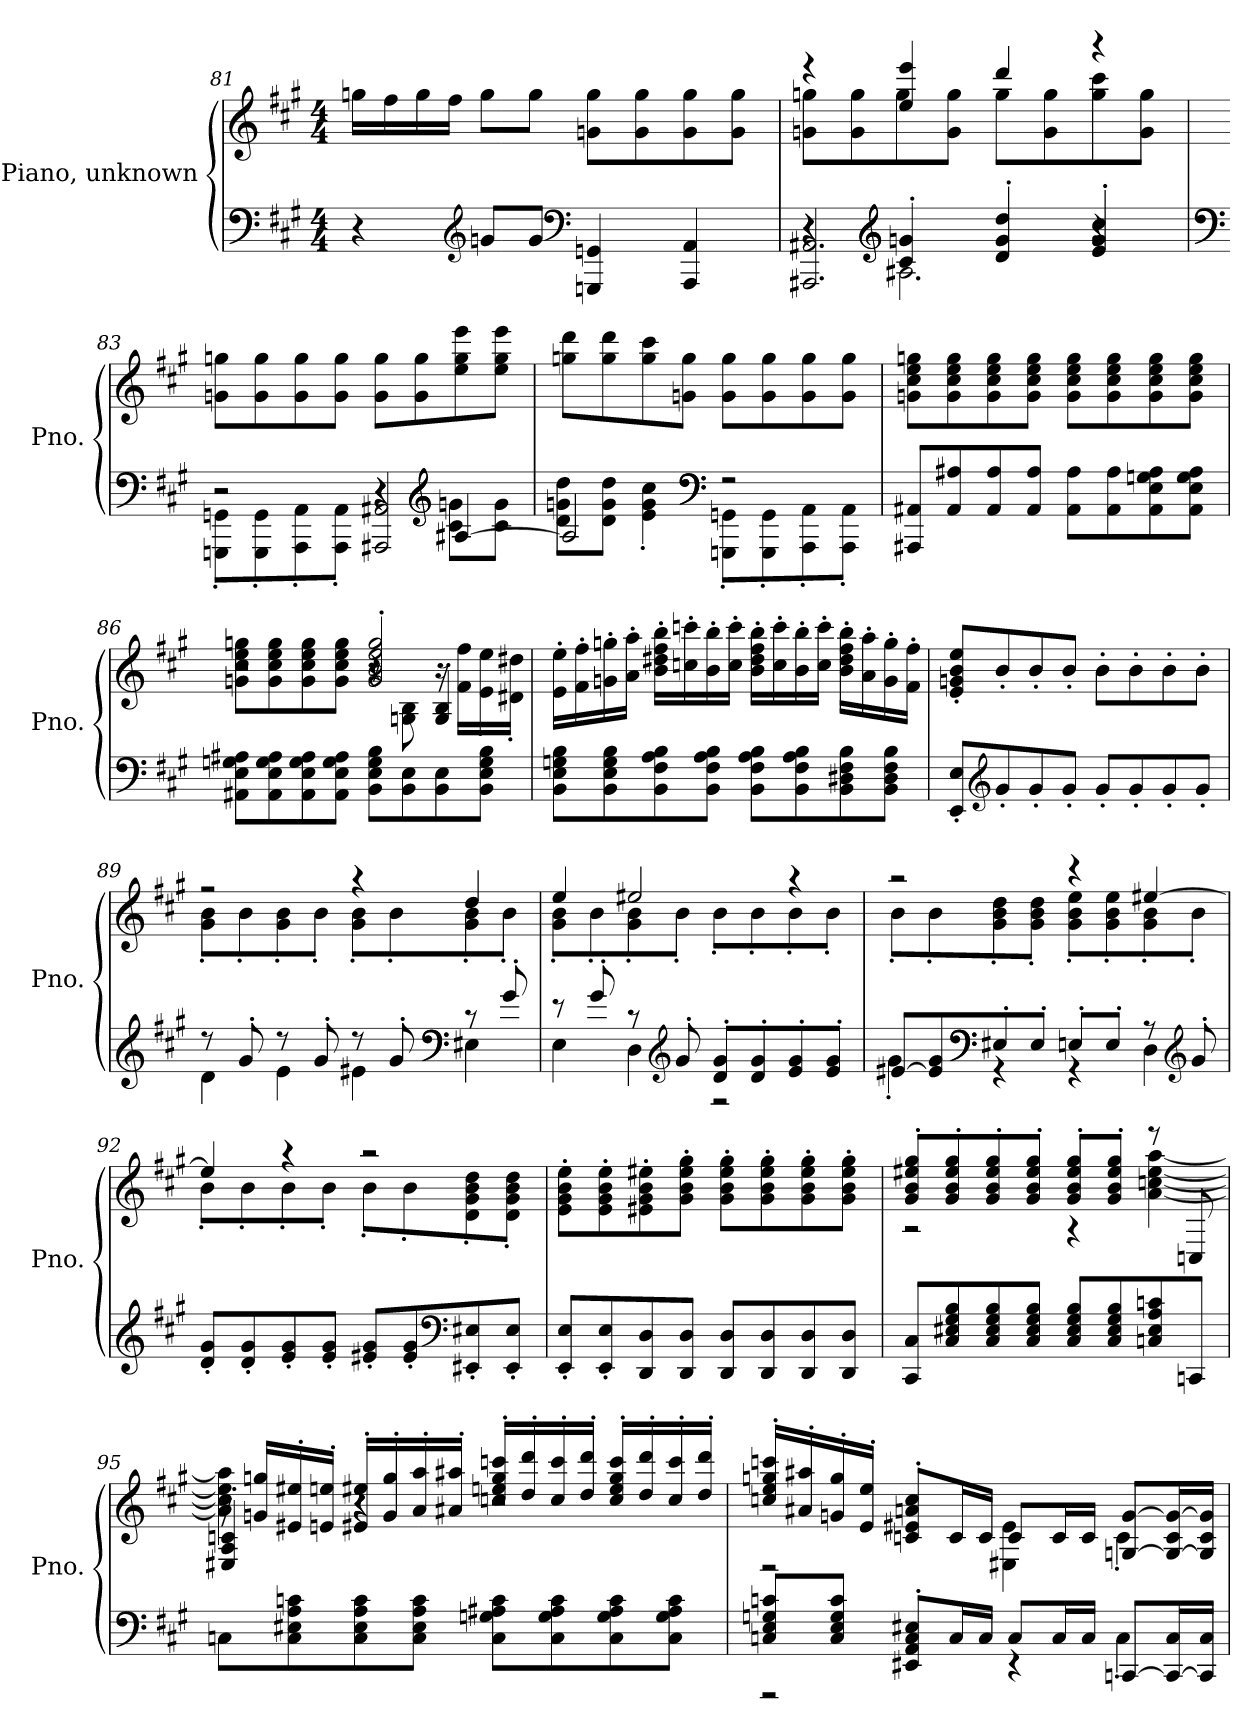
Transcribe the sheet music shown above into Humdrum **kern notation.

**kern	**kern
*part1	*part1
*staff2	*staff1
*I"Piano, unknown	*
*I'Pno.	*
*clefF4	*clefG2
*k[f#c#g#]	*k[f#c#g#]
*M4/4	*M4/4
=81	=81
4r	16ggn\LL
.	16ff#\
.	16gg\
.	16ff#\JJ
*clefG2	*
8gn/L	8gg\L
8g/J	8gg\J
*clefF4	*
4GGGn/ 4GGn/	8gn\ 8gg\L
.	8g\ 8gg\
4AAA/ 4AA/	8g\ 8gg\
.	8g\ 8gg\J
=82	=82
*^	*^
*	*^	*	*
4r	4r	2.AAA#X/ 2.AA#X/	4r	8gn\ 8ggn\L
.	.	.	.	8g\ 8gg\
*clefG2	*	*	*	*
4c#/' 4gn/'	2.A#X\	.	4ee/ 4eee/	8gg\
.	.	.	.	8g\ 8gg\J
4d/' 4g/' 4dd/'	.	.	4ddd/	8gg\L
.	.	.	.	8g\ 8gg\
4e/' 4g/' 4cc#/'	.	4r	4r	8gg\ 8ccc#\
.	.	.	.	8g\ 8gg\J
*	*	*	*v	*v
!!LO:PB:g=z
=83	=83	=83	=83
*clefF4	*	*	*
2r	8GGGn\' 8GGn\'L	2r	8gn\ 8ggn\L
.	8GGG\' 8GG\'	.	8g\ 8gg\
.	8AAA\' 8AA\'	.	8g\ 8gg\
.	8AAA\' 8AA\'J	.	8g\ 8gg\J
4r	4r	2AAA#X/ 2AA#X/	8g\ 8gg\L
.	.	.	8g\ 8gg\
*clefG2	*	*	*
[4A#X/	8c#\ 8gn\L	.	8ee\ 8gg\ 8eee\
.	8c#\ 8g\J	.	8ee\ 8gg\ 8eee\J
*	*v	*v	*
=84	=84	=84
2A#/]	8d\ 8gn\ 8dd\L	8ggn\ 8ddd\L
.	8d\ 8g\ 8dd\J	8gg\ 8ddd\
.	4e\' 4g\' 4cc#\'	8gg\ 8ccc#\
.	.	8gn\ 8gg\J
*clefF4	*	*
2r	8GGGn\' 8GGn\'L	8g\ 8gg\L
.	8GGG\' 8GG\'	8g\ 8gg\
.	8AAA\' 8AA\'	8g\ 8gg\
.	8AAA\' 8AA\'J	8g\ 8gg\J
*v	*v	*
=85	=85
8AAA#X/ 8AA#X/L	8gn\ 8cc#\ 8ee\ 8ggn\L
8AA#/ 8A#X/	8g\ 8cc#\ 8ee\ 8gg\
8AA#/ 8A#/	8g\ 8cc#\ 8ee\ 8gg\
8AA#/ 8A#/J	8g\ 8cc#\ 8ee\ 8gg\J
8AA#\ 8A#\L	8g\ 8cc#\ 8ee\ 8gg\L
8AA#\ 8A#\	8g\ 8cc#\ 8ee\ 8gg\
8AA#\ 8E\ 8Gn\ 8A#\	8g\ 8cc#\ 8ee\ 8gg\
8AA#\ 8E\ 8G\ 8A#\J	8g\ 8cc#\ 8ee\ 8gg\J
!!LO:LB:g=z
=86	=86
*	*^
*	*	*^
8AA#X\ 8E\ 8Gn\ 8A#X\L	2r	8gn\ 8cc#\ 8ee\ 8ggn\L	2r
8AA#\ 8E\ 8G\ 8A#\	.	8g\ 8cc#\ 8ee\ 8gg\	.
8AA#\ 8E\ 8G\ 8A#\	.	8g\ 8cc#\ 8ee\ 8gg\	.
8AA#\ 8E\ 8G\ 8A#\J	.	8g\ 8cc#\ 8ee\ 8gg\J	.
8BB\ 8E\ 8G\ 8B\L	2g/' 2b/' 2ee/' 2gg/'	8r	4r
8BB\ 8E\	.	8Gn\ 8B\	.
8BB\ 8E\	.	16r	4G/' 4B/'
.	.	16f#\ 16ff#\LL	.
8BB\ 8E\ 8G\ 8B\J	.	16e\' 16ee\'	.
.	.	16d#X\' 16dd#X\'JJ	.
*	*v	*v	*v
=87	=87
8BB\ 8E\ 8Gn\ 8B\L	16e\' 16ee\'LL
.	16f#\' 16ff#\'
8BB\ 8E\ 8G\ 8B\	16gn\' 16ggn\'
.	16a\' 16aa\'JJ
8BB\ 8F#\ 8A\ 8B\	16b\' 16dd#X\' 16ff#\' 16bb\'LL
.	16ccn\' 16cccn\'
8BB\ 8F#\ 8A\ 8B\J	16b\' 16bb\'
.	16cc\' 16ccc\'JJ
8BB\ 8F#\ 8A\ 8B\L	16b\' 16dd#\' 16ff#\' 16bb\'LL
.	16cc\' 16ccc\'
8BB\ 8F#\ 8A\ 8B\	16b\' 16bb\'
.	16cc\' 16ccc\'JJ
8BB\ 8D#X\ 8F#\ 8B\	16b\' 16dd#\' 16ff#\' 16bb\'LL
.	16a\' 16aa\'
8BB\ 8D#\ 8F#\ 8B\J	16g\' 16gg\'
.	16f#\' 16ff#\'JJ
!!LO:LB:g=z
=88	=88
8EE/' 8E/'L	8e/' 8gn/' 8b/' 8ee/'L
*clefG2	*
8g#'/	8b'/
8g#'/	8b'/
8g#'/J	8b'/J
8g#'/L	8b'\L
8g#'/	8b'\
8g#'/	8b'\
8g#'/J	8b'\J
=89	=89
*^	*^
8r	4d\	2r	8g#\' 8b\'L
8g#'/	.	.	8b'\
8r	4e\	.	8g#\' 8b\'
8g#'/	.	.	8b'\J
8r	4e#X\	4r	8g#\' 8b\'L
8g#'/	.	.	8b'\
*clefF4	*	*	*
8r	4E#X\	4dd/	8g#\' 8b\'
8g#'/	.	.	8b'\J
=90	=90	=90	=90
8r	4E\	4ee/	8g#\' 8b\'L
8g#'/	.	.	8b'\
8r	4D\	2ee#X/	8g#\' 8b\'
*clefG2	*	*	*
8g#'/	.	.	8b'\J
8d/' 8g#/'L	2r	.	8b'\L
8d/' 8g#/'	.	.	8b'\
8e/' 8g#/'	.	4r	8b'\
8e/' 8g#/'J	.	.	8b'\J
!!LO:LB:g=z	!!
=91	=91	=91	=91
[8e#X/L	4g#'\	2r	8b'\L
8e#/] 8g#/	.	.	8b'\
*clefF4	*	*	*
8E#X'/	4r	.	8g#\' 8b\' 8dd\'
8E#'/J	.	.	8g#\' 8b\' 8dd\'J
8En'/L	4r	4r	8g#\' 8b\' 8ee\'L
8E'/J	.	.	8g#\' 8b\' 8ee\'
8r	4D\	[4ee#X/	8g#\' 8b\'
*clefG2	*	*	*
8g#'/	.	.	8b'\J
*v	*v	*	*
=92	=92	=92
8d/' 8g#/'L	4ee#/]	8b'\L
8d/' 8g#/'	.	8b'\
8e/' 8g#/'	4r	8b'\
8e/' 8g#/'J	.	8b'\J
8e#X/' 8g#/'L	2r	8b'\L
8e#/' 8g#/'	.	8b'\
*clefF4	*	*
8EE#X/' 8E#X/'	.	8d\' 8g#\' 8b\' 8dd\'
8EE#/' 8E#/'J	.	8d\' 8g#\' 8b\' 8dd\'J
*	*v	*v
=93	=93
8EE/' 8E/'L	8e\' 8g#\' 8b\' 8ee\'L
8EE/' 8E/'	8e\' 8g#\' 8b\' 8ee\'
8DD/ 8D/	8e#X\' 8g#\' 8b\' 8ee#X\'
8DD/ 8D/J	8g#\' 8b\' 8ee#\' 8gg#\'J
8DD/ 8D/L	8g#\' 8b\' 8ee#\' 8gg#\'L
8DD/ 8D/	8g#\' 8b\' 8ee#\' 8gg#\'
8DD/ 8D/	8g#\' 8b\' 8ee#\' 8gg#\'
8DD/ 8D/J	8g#\' 8b\' 8ee#\' 8gg#\'J
!!LO:LB:g=z
=94	=94
*	*^
8CC#/ 8C#/L	8g#/' 8b/' 8ee#X/' 8gg#/'L	2r
8C#/ 8E#X/ 8G#/ 8B/	8g#/' 8b/' 8ee#/' 8gg#/'	.
8C#/ 8E#/ 8G#/ 8B/	8g#/' 8b/' 8ee#/' 8gg#/'	.
8C#/ 8E#/ 8G#/ 8B/J	8g#/' 8b/' 8ee#/' 8gg#/'J	.
8C#/ 8E#/ 8G#/ 8B/L	8g#/' 8b/' 8ee#/' 8gg#/'L	4r
8C#/ 8E#/ 8G#/ 8B/	8g#/' 8b/' 8ee#/' 8gg#/'J	.
8Cn/ 8E#/ 8A/ 8cn/	8r	[4a\ [4ccn\ [4ee#\ [4aa\
8CCn/J	8Cn/	.
=95	=95	=95
*	*	*^
8Cn\L	16r	4a\] 4cc\] 4ee#\] 4aa\]	4E#X/' 4A/' 4cn/'
.	16gn/ 16ggn/LL	.	.
8C\ 8E#X\ 8A\ 8cn\	16e#X/' 16ee#X/'	.	.
.	16en/' 16een/'JJ	.	.
8C\ 8E#\ 8A\ 8c\	16e#X/' 16ee#X/'LL	4r	4r
.	16g/' 16gg/'	.	.
8C\ 8E#\ 8A\ 8c\J	16a/' 16aa/'	.	.
.	16a#X/' 16aa#X/'JJ	.	.
8C\ 8Gn\ 8A#X\ 8c\L	16ccn/' 16een/' 16gg/' 16cccn/'LL	2r	2r
.	16dd/' 16ddd/'	.	.
8C\ 8G\ 8A#\ 8c\	16cc/' 16ccc/'	.	.
.	16dd/' 16ddd/'JJ	.	.
8C\ 8G\ 8A#\ 8c\	16cc/' 16ee/' 16gg/' 16ccc/'LL	.	.
.	16dd/' 16ddd/'	.	.
8C\ 8G\ 8A#\ 8c\J	16cc/' 16ccc/'	.	.
.	16dd/' 16ddd/'JJ	.	.
*	*	*v	*v
!!LO:LB:g=z
=96	=96	=96
*^	*	*
8Cn/ 8E/ 8Gn/ 8cn/L	2r	16ccn/' 16ee/' 16ggn/' 16cccn/'LL	2r
.	.	16a#X/' 16aa#X/'	.
8C/ 8E/ 8G/ 8c/J	.	16gn/' 16gg/'	.
.	.	16e/' 16ee/'JJ	.
8EE#X/' 8AA/' 8C/' 8E#X/'L	.	8cn/' 8e#X/' 8an/' 8cc/'L	.
16C/L	.	16c/L	.
16C/JJ	.	16c/JJ	.
8C/L	4r	8c/L	4E#X\ 4e#\
16C/L	.	16c/L	.
16C/JJ	.	16c/JJ	.
[8CCn/L	4C'\	[8Gn/ [8g/L	4c'\
16CC/_ 16C/L	.	16G/_ 16c/ 16g/_L	.
16CC/] 16C/JJ	.	16G/] 16c/ 16g/]JJ	.
*v	*v	*	*
*	*v	*v
=	=
*-	*-
